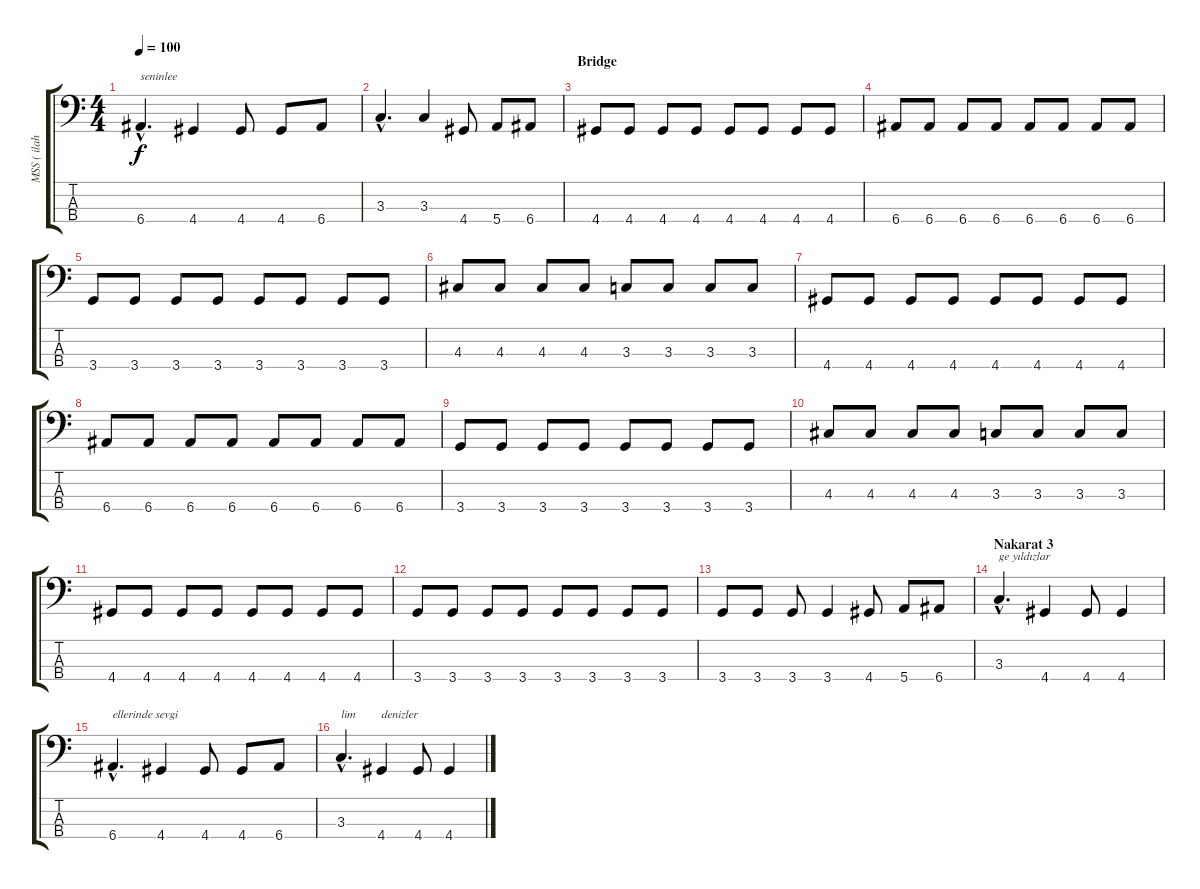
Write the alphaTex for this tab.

\track ("MSS ( ilah )" "MSS ( ilah") {instrument electricbassfinger}
\staff {score tabs}
\tuning (G2 D2 A1 E1) {hide}
\ts (4 4)
\tempo 100
\clef f4
\ks c
6.4{hac}.4{d txt "seninlee" dy f} 4.4.4 4.4.8 4.4.8 6.4.8 |
3.3{hac}.4{d} 3.3.4 4.4.8 5.4.8 6.4.8 |
\section ("" "Bridge")
4.4.8 4.4.8 4.4.8 4.4.8 4.4.8 4.4.8 4.4.8 4.4.8 |
6.4.8 6.4.8 6.4.8 6.4.8 6.4.8 6.4.8 6.4.8 6.4.8 |
3.4.8 3.4.8 3.4.8 3.4.8 3.4.8 3.4.8 3.4.8 3.4.8 |
4.3.8 4.3.8 4.3.8 4.3.8 3.3.8 3.3.8 3.3.8 3.3.8 |
4.4.8 4.4.8 4.4.8 4.4.8 4.4.8 4.4.8 4.4.8 4.4.8 |
6.4.8 6.4.8 6.4.8 6.4.8 6.4.8 6.4.8 6.4.8 6.4.8 |
3.4.8 3.4.8 3.4.8 3.4.8 3.4.8 3.4.8 3.4.8 3.4.8 |
4.3.8 4.3.8 4.3.8 4.3.8 3.3.8 3.3.8 3.3.8 3.3.8 |
4.4.8 4.4.8 4.4.8 4.4.8 4.4.8 4.4.8 4.4.8 4.4.8 |
3.4.8 3.4.8 3.4.8 3.4.8 3.4.8 3.4.8 3.4.8 3.4.8 |
3.4.8 3.4.8 3.4.8 3.4.4 4.4.8 5.4.8 6.4.8 |
\section ("" "Nakarat 3")
3.3{hac}.4{d txt "ge yıldızlar"} 4.4.4 4.4.8 4.4.4 |
6.4{hac}.4{d txt "ellerinde sevgi"} 4.4.4 4.4.8 4.4.8 6.4.8 |
3.3{hac}.4{d txt "lim"} 4.4.4{txt "denizler"} 4.4.8 4.4.4
